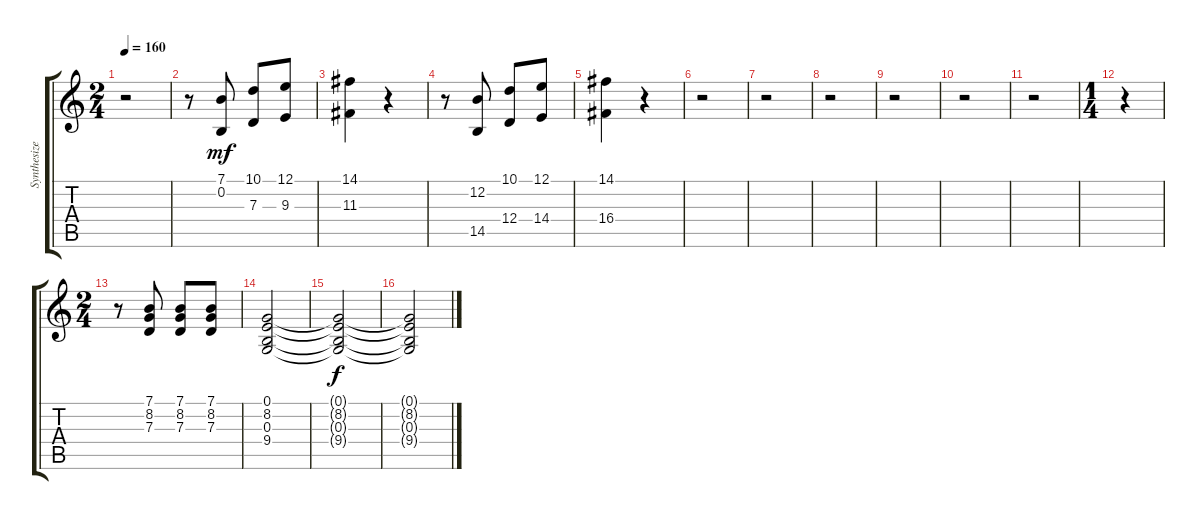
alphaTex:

\track ("Synthesizer(flute)" "Synthesize") {instrument oboe}
\staff {score tabs}
\tuning (E4 B3 G3 D3 A2 E2) {hide}
\ts (2 4)
\tempo 160
\clef g2
\ks c
r.2{dy f} |
r.8 (7.1 0.2).8{dy mf} (10.1 7.3).8 (12.1 9.3).8 |
(14.1 11.3).4 r.4 |
r.8 (12.2 14.5).8 (10.1 12.4).8 (12.1 14.4).8 |
(14.1 16.4).4 r.4 |
r.2 |
r.2 |
r.2 |
r.2 |
r.2 |
r.2 |
\ts (1 4)
r.4 |
\ts (2 4)
r.8 (7.1 8.2 7.3).8 (7.1 8.2 7.3).8 (7.1 8.2 7.3).8 |
(0.1 8.2 0.3 9.4).2 |
(0.1{t} 8.2{t} 0.3{t} 9.4{t}).2{dy f} |
(0.1{t} 8.2{t} 0.3{t} 9.4{t}).2
